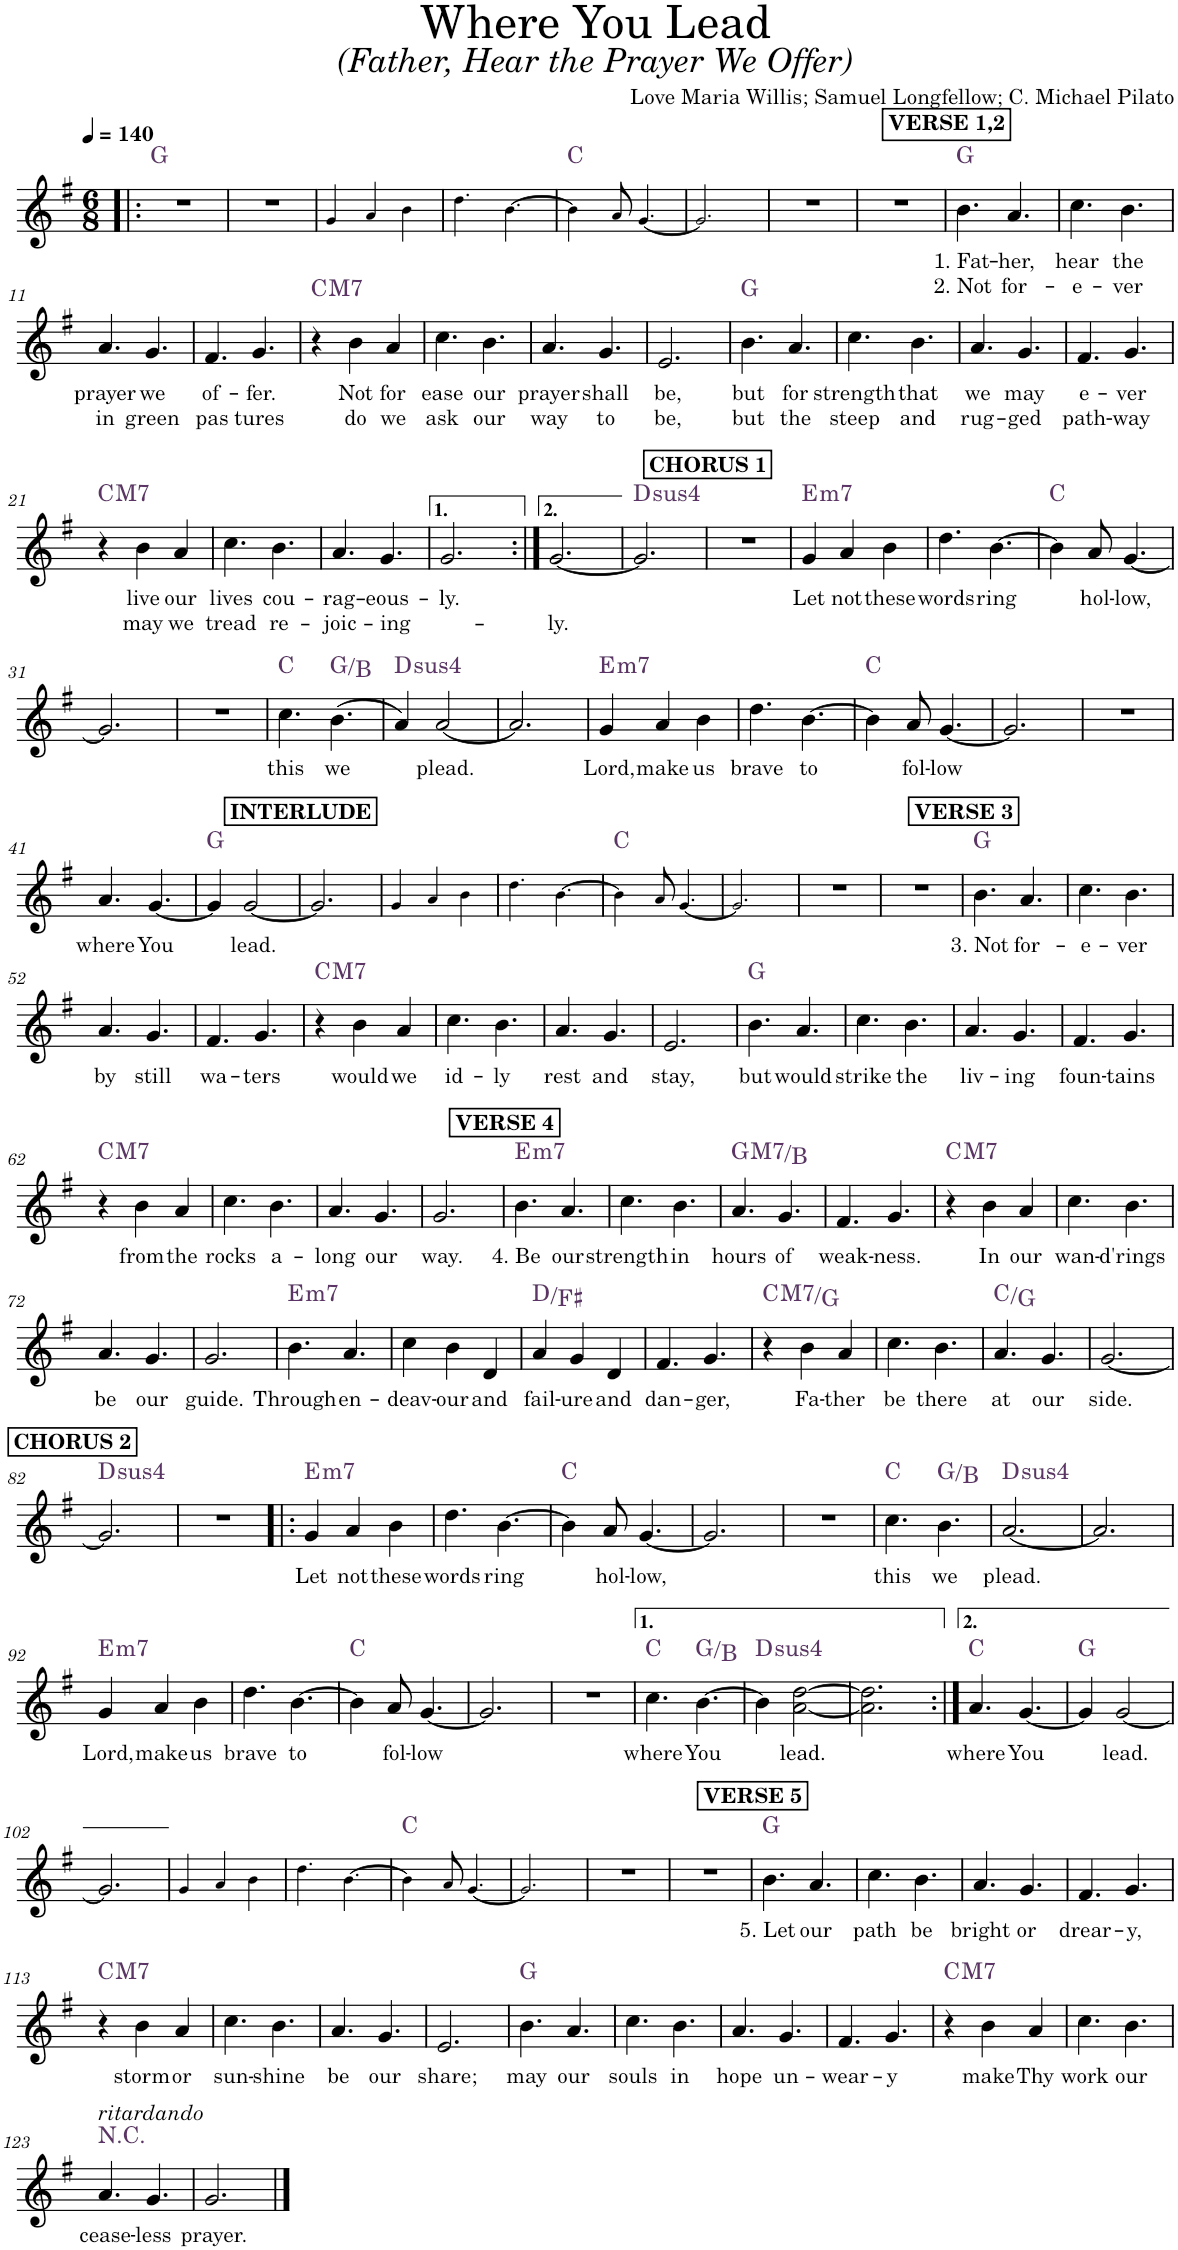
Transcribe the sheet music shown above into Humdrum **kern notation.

**kern	**text	**text	**harte
*part1	*part1	*part1	*part1
*staff1	*staff1	*staff1	*
*I"Piano	*	*	*
*I'Pno.	*	*	*
*clefG2	*	*	*
*k[f#]	*	*	*
*M6/8	*	*	*
*MM140	*	*	*
=1!|:	=1!|:	=1!|:	=1!|:
2.r	.	.	G:maj
=2	=2	=2	=2
2.r	.	.	.
=3	=3	=3	=3
4g!/	.	.	.
4a!/	.	.	.
4b!\	.	.	.
=4	=4	=4	=4
4.dd!\	.	.	.
[4.b!\	.	.	.
=5	=5	=5	=5
4b!\]	.	.	C:maj
8a!/	.	.	.
[4.g!/	.	.	.
=6	=6	=6	=6
2.g!/]	.	.	.
=7	=7	=7	=7
2.r	.	.	.
=8	=8	=8	=8
2.r	.	.	.
!!LO:REH:place=s1:a:B:cj:t=VERSE 1,2
=9	=9	=9	=9
!	!LO:LY:b	!LO:LY:b	!
4.b\	1. Fat-	2. Not	G:maj
!	!LO:LY:b	!LO:LY:b	!
4.a/	-her,	for-	.
=10	=10	=10	=10
!	!LO:LY:b	!LO:LY:b	!
4.cc\	hear	-e-	.
!	!LO:LY:b	!LO:LY:b	!
4.b\	the	-ver	.
!!LO:LB:g=z
=11	=11	=11	=11
!	!LO:LY:b	!LO:LY:b	!
4.a/	prayer	in	.
!	!LO:LY:b	!LO:LY:b	!
4.g/	we	green	.
=12	=12	=12	=12
!	!LO:LY:b	!LO:LY:b	!
4.f#/	of-	pas	.
!	!LO:LY:b	!LO:LY:b	!
4.g/	-fer.	tures	.
=13	=13	=13	=13
!	!	!	!LO:H:kt=M7
4r	.	.	C:maj7
!	!LO:LY:b	!LO:LY:b	!
4b\	Not	do	.
!	!LO:LY:b	!LO:LY:b	!
4a/	for	we	.
=14	=14	=14	=14
!	!LO:LY:b	!LO:LY:b	!
4.cc\	ease	ask	.
!	!LO:LY:b	!LO:LY:b	!
4.b\	our	our	.
=15	=15	=15	=15
!	!LO:LY:b	!LO:LY:b	!
4.a/	prayer	way	.
!	!LO:LY:b	!LO:LY:b	!
4.g/	shall	to	.
=16	=16	=16	=16
!	!LO:LY:b	!LO:LY:b	!
2.e/	be,	be,	.
=17	=17	=17	=17
!	!LO:LY:b	!LO:LY:b	!
4.b\	but	but	G:maj
!	!LO:LY:b	!LO:LY:b	!
4.a/	for	the	.
=18	=18	=18	=18
!	!LO:LY:b	!LO:LY:b	!
4.cc\	strength	steep	.
!	!LO:LY:b	!LO:LY:b	!
4.b\	that	and	.
=19	=19	=19	=19
!	!LO:LY:b	!LO:LY:b	!
4.a/	we	rug-	.
!	!LO:LY:b	!LO:LY:b	!
4.g/	may	-ged	.
=20	=20	=20	=20
!	!LO:LY:b	!LO:LY:b	!
4.f#/	e-	path-	.
!	!LO:LY:b	!LO:LY:b	!
4.g/	-ver	-way	.
!!LO:LB:g=z
=21	=21	=21	=21
!	!	!	!LO:H:kt=M7
4r	.	.	C:maj7
!	!LO:LY:b	!LO:LY:b	!
4b\	live	may	.
!	!LO:LY:b	!LO:LY:b	!
4a/	our	we	.
=22	=22	=22	=22
!	!LO:LY:b	!LO:LY:b	!
4.cc\	lives	tread	.
!	!LO:LY:b	!LO:LY:b	!
4.b\	cou-	re-	.
=23	=23	=23	=23
!	!LO:LY:b	!LO:LY:b	!
4.a/	-rag-	-joic-	.
!	!LO:LY:b	!LO:LY:b	!
4.g/	-eous-	-ing-	.
=24	=24	=24	=24
!	!LO:LY:b	!	!
2.g/	-ly.	.	.
=25:|!	=25:|!	=25:|!	=25:|!
!	!	!LO:LY:b	!
[2.g/	.	-ly.	.
=26	=26	=26	=26
!	!	!	!LO:H:kt=4
2.g/]	.	.	D:sus4
!!LO:REH:place=s1:a:B:cj:t=CHORUS 1
=27	=27	=27	=27
2.r	.	.	.
=28	=28	=28	=28
!	!LO:LY:b	!	!LO:H:kt=m7
4g/	Let	.	E:min7
!	!LO:LY:b	!	!
4a/	not	.	.
!	!LO:LY:b	!	!
4b\	these	.	.
=29	=29	=29	=29
!	!LO:LY:b	!	!
4.dd\	words	.	.
!	!LO:LY:b	!	!
[4.b\	ring	.	.
=30	=30	=30	=30
4b\]	.	.	C:maj
!	!LO:LY:b	!	!
8a/	hol-	.	.
!	!LO:LY:b	!	!
[4.g/	low,	.	.
!!LO:LB:g=z
=31	=31	=31	=31
2.g/]	.	.	.
=32	=32	=32	=32
2.r	.	.	.
=33	=33	=33	=33
!	!LO:LY:b	!	!
4.cc\	this	.	C:maj
!	!LO:LY:b	!	!
(4.b\	we	.	G:maj/3
=34	=34	=34	=34
!	!	!	!LO:H:kt=4
4a/)	.	.	D:sus4
!	!LO:LY:b	!	!
[2a/	plead.	.	.
=35	=35	=35	=35
2.a/]	.	.	.
=36	=36	=36	=36
!	!LO:LY:b	!	!LO:H:kt=m7
4g/	Lord,	.	E:min7
!	!LO:LY:b	!	!
4a/	make	.	.
!	!LO:LY:b	!	!
4b\	us	.	.
=37	=37	=37	=37
!	!LO:LY:b	!	!
4.dd\	brave	.	.
!	!LO:LY:b	!	!
[4.b\	to	.	.
=38	=38	=38	=38
4b\]	.	.	C:maj
!	!LO:LY:b	!	!
8a/	fol-	.	.
!	!LO:LY:b	!	!
[4.g/	-low	.	.
=39	=39	=39	=39
2.g/]	.	.	.
=40	=40	=40	=40
2.r	.	.	.
!!LO:LB:g=z
=41	=41	=41	=41
!	!LO:LY:b	!	!
4.a/	where	.	.
!	!LO:LY:b	!	!
[4.g/	You	.	.
=42	=42	=42	=42
4g/]	.	.	G:maj
!	!LO:LY:b	!	!
[2g/	lead.	.	.
!!LO:REH:place=s1:a:B:cj:t=INTERLUDE
=43	=43	=43	=43
2.g/]	.	.	.
=44	=44	=44	=44
4g!/	.	.	.
4a!/	.	.	.
4b!\	.	.	.
=45	=45	=45	=45
4.dd!\	.	.	.
[4.b!\	.	.	.
=46	=46	=46	=46
4b!\]	.	.	C:maj
8a!/	.	.	.
[4.g!/	.	.	.
=47	=47	=47	=47
2.g!/]	.	.	.
=48	=48	=48	=48
2.r	.	.	.
=49	=49	=49	=49
2.r	.	.	.
!!LO:REH:place=s1:a:B:cj:t=VERSE 3
=50	=50	=50	=50
!	!LO:LY:b	!	!
4.b\	3. Not	.	G:maj
!	!LO:LY:b	!	!
4.a/	for-	.	.
=51	=51	=51	=51
!	!LO:LY:b	!	!
4.cc\	-e-	.	.
!	!LO:LY:b	!	!
4.b\	-ver	.	.
!!LO:LB:g=z
=52	=52	=52	=52
!	!LO:LY:b	!	!
4.a/	by	.	.
!	!LO:LY:b	!	!
4.g/	still	.	.
=53	=53	=53	=53
!	!LO:LY:b	!	!
4.f#/	wa-	.	.
!	!LO:LY:b	!	!
4.g/	-ters	.	.
=54	=54	=54	=54
!	!	!	!LO:H:kt=M7
4r	.	.	C:maj7
!	!LO:LY:b	!	!
4b\	would	.	.
!	!LO:LY:b	!	!
4a/	we	.	.
=55	=55	=55	=55
!	!LO:LY:b	!	!
4.cc\	id-	.	.
!	!LO:LY:b	!	!
4.b\	-ly	.	.
=56	=56	=56	=56
!	!LO:LY:b	!	!
4.a/	rest	.	.
!	!LO:LY:b	!	!
4.g/	and	.	.
=57	=57	=57	=57
!	!LO:LY:b	!	!
2.e/	stay,	.	.
=58	=58	=58	=58
!	!LO:LY:b	!	!
4.b\	but	.	G:maj
!	!LO:LY:b	!	!
4.a/	would	.	.
=59	=59	=59	=59
!	!LO:LY:b	!	!
4.cc\	strike	.	.
!	!LO:LY:b	!	!
4.b\	the	.	.
=60	=60	=60	=60
!	!LO:LY:b	!	!
4.a/	liv-	.	.
!	!LO:LY:b	!	!
4.g/	-ing	.	.
=61	=61	=61	=61
!	!LO:LY:b	!	!
4.f#/	foun-	.	.
!	!LO:LY:b	!	!
4.g/	-tains	.	.
!!LO:LB:g=z
=62	=62	=62	=62
!	!	!	!LO:H:kt=M7
4r	.	.	C:maj7
!	!LO:LY:b	!	!
4b\	from	.	.
!	!LO:LY:b	!	!
4a/	the	.	.
=63	=63	=63	=63
!	!LO:LY:b	!	!
4.cc\	rocks	.	.
!	!LO:LY:b	!	!
4.b\	a-	.	.
=64	=64	=64	=64
!	!LO:LY:b	!	!
4.a/	-long	.	.
!	!LO:LY:b	!	!
4.g/	our	.	.
=65	=65	=65	=65
!	!LO:LY:b	!	!
2.g/	way.	.	.
!!LO:REH:place=s1:a:B:cj:t=VERSE 4
=66	=66	=66	=66
!	!LO:LY:b	!	!LO:H:kt=m7
4.b\	4. Be	.	E:min7
!	!LO:LY:b	!	!
4.a/	our	.	.
=67	=67	=67	=67
!	!LO:LY:b	!	!
4.cc\	strength	.	.
!	!LO:LY:b	!	!
4.b\	in	.	.
=68	=68	=68	=68
!	!LO:LY:b	!	!LO:H:kt=M7
4.a/	hours	.	G:maj7/3
!	!LO:LY:b	!	!
4.g/	of	.	.
=69	=69	=69	=69
!	!LO:LY:b	!	!
4.f#/	weak-	.	.
!	!LO:LY:b	!	!
4.g/	-ness.	.	.
=70	=70	=70	=70
!	!	!	!LO:H:kt=M7
4r	.	.	C:maj7
!	!LO:LY:b	!	!
4b\	In	.	.
!	!LO:LY:b	!	!
4a/	our	.	.
=71	=71	=71	=71
!	!LO:LY:b	!	!
4.cc\	wan-	.	.
!	!LO:LY:b	!	!
4.b\	-d'rings	.	.
!!LO:LB:g=z
=72	=72	=72	=72
!	!LO:LY:b	!	!
4.a/	be	.	.
!	!LO:LY:b	!	!
4.g/	our	.	.
=73	=73	=73	=73
!	!LO:LY:b	!	!
2.g/	guide.	.	.
=74	=74	=74	=74
!	!LO:LY:b	!	!LO:H:kt=m7
4.b\	Through	.	E:min7
!	!LO:LY:b	!	!
4.a/	en-	.	.
=75	=75	=75	=75
!	!LO:LY:b	!	!
4cc\	-deav-	.	.
!	!LO:LY:b	!	!
4b\	-our	.	.
!	!LO:LY:b	!	!
4d/	and	.	.
=76	=76	=76	=76
!	!LO:LY:b	!	!
4a/	fail-	.	D:maj/3
!	!LO:LY:b	!	!
4g/	-ure	.	.
!	!LO:LY:b	!	!
4d/	and	.	.
=77	=77	=77	=77
!	!LO:LY:b	!	!
4.f#/	dan-	.	.
!	!LO:LY:b	!	!
4.g/	-ger,	.	.
=78	=78	=78	=78
!	!	!	!LO:H:kt=M7
4r	.	.	C:maj7/5
!	!LO:LY:b	!	!
4b\	Fa-	.	.
!	!LO:LY:b	!	!
4a/	-ther	.	.
=79	=79	=79	=79
!	!LO:LY:b	!	!
4.cc\	be	.	.
!	!LO:LY:b	!	!
4.b\	there	.	.
=80	=80	=80	=80
!	!LO:LY:b	!	!
4.a/	at	.	C:maj/5
!	!LO:LY:b	!	!
4.g/	our	.	.
=81	=81	=81	=81
!	!LO:LY:b	!	!
[2.g/	side.	.	.
!!LO:LB:g=z
!!LO:REH:place=s1:a:B:cj:t=CHORUS 2
=82	=82	=82	=82
!	!	!	!LO:H:kt=4
2.g/]	.	.	D:sus4
=83	=83	=83	=83
2.r	.	.	.
=84!|:	=84!|:	=84!|:	=84!|:
!	!LO:LY:b	!	!LO:H:kt=m7
4g/	Let	.	E:min7
!	!LO:LY:b	!	!
4a/	not	.	.
!	!LO:LY:b	!	!
4b\	these	.	.
=85	=85	=85	=85
!	!LO:LY:b	!	!
4.dd\	words	.	.
!	!LO:LY:b	!	!
[4.b\	ring	.	.
=86	=86	=86	=86
4b\]	.	.	C:maj
!	!LO:LY:b	!	!
8a/	hol-	.	.
!	!LO:LY:b	!	!
[4.g/	low,	.	.
=87	=87	=87	=87
2.g/]	.	.	.
=88	=88	=88	=88
2.r	.	.	.
=89	=89	=89	=89
!	!LO:LY:b	!	!
4.cc\	this	.	C:maj
!	!LO:LY:b	!	!
4.b\	we	.	G:maj/3
=90	=90	=90	=90
!	!LO:LY:b	!	!LO:H:kt=4
[2.a/	plead.	.	D:sus4
=91	=91	=91	=91
2.a/]	.	.	.
!!LO:LB:g=z
=92	=92	=92	=92
!	!LO:LY:b	!	!LO:H:kt=m7
4g/	Lord,	.	E:min7
!	!LO:LY:b	!	!
4a/	make	.	.
!	!LO:LY:b	!	!
4b\	us	.	.
=93	=93	=93	=93
!	!LO:LY:b	!	!
4.dd\	brave	.	.
!	!LO:LY:b	!	!
[4.b\	to	.	.
=94	=94	=94	=94
4b\]	.	.	C:maj
!	!LO:LY:b	!	!
8a/	fol-	.	.
!	!LO:LY:b	!	!
[4.g/	-low	.	.
=95	=95	=95	=95
2.g/]	.	.	.
=96	=96	=96	=96
2.r	.	.	.
=97	=97	=97	=97
!	!LO:LY:b	!	!
4.cc\	where	.	C:maj
!	!LO:LY:b	!	!
[4.b\	You	.	G:maj/3
=98	=98	=98	=98
!	!	!	!LO:H:kt=4
4b\]	.	.	D:sus4
!	!LO:LY:b	!	!
[2a\ [2dd\	lead.	.	.
=99	=99	=99	=99
2.a\] 2.dd\]	.	.	.
=100:|!	=100:|!	=100:|!	=100:|!
!	!LO:LY:b	!	!
4.a/	where	.	C:maj
!	!LO:LY:b	!	!
[4.g/	You	.	.
=101	=101	=101	=101
4g/]	.	.	G:maj
!	!LO:LY:b	!	!
[2g/	lead.	.	.
!!LO:LB:g=z
=102	=102	=102	=102
2.g/]	.	.	.
=103	=103	=103	=103
4g!/	.	.	.
4a!/	.	.	.
4b!\	.	.	.
=104	=104	=104	=104
4.dd!\	.	.	.
[4.b!\	.	.	.
=105	=105	=105	=105
4b!\]	.	.	C:maj
8a!/	.	.	.
[4.g!/	.	.	.
=106	=106	=106	=106
2.g!/]	.	.	.
=107	=107	=107	=107
2.r	.	.	.
=108	=108	=108	=108
2.r	.	.	.
!!LO:REH:place=s1:a:B:cj:t=VERSE 5
=109	=109	=109	=109
!	!LO:LY:b	!	!
4.b\	5. Let	.	G:maj
!	!LO:LY:b	!	!
4.a/	our	.	.
=110	=110	=110	=110
!	!LO:LY:b	!	!
4.cc\	path	.	.
!	!LO:LY:b	!	!
4.b\	be	.	.
=111	=111	=111	=111
!	!LO:LY:b	!	!
4.a/	bright	.	.
!	!LO:LY:b	!	!
4.g/	or	.	.
=112	=112	=112	=112
!	!LO:LY:b	!	!
4.f#/	drear-	.	.
!	!LO:LY:b	!	!
4.g/	-y,	.	.
!!LO:LB:g=z
=113	=113	=113	=113
!	!	!	!LO:H:kt=M7
4r	.	.	C:maj7
!	!LO:LY:b	!	!
4b\	storm	.	.
!	!LO:LY:b	!	!
4a/	or	.	.
=114	=114	=114	=114
!	!LO:LY:b	!	!
4.cc\	sun-	.	.
!	!LO:LY:b	!	!
4.b\	-shine	.	.
=115	=115	=115	=115
!	!LO:LY:b	!	!
4.a/	be	.	.
!	!LO:LY:b	!	!
4.g/	our	.	.
=116	=116	=116	=116
!	!LO:LY:b	!	!
2.e/	share;	.	.
=117	=117	=117	=117
!	!LO:LY:b	!	!
4.b\	may	.	G:maj
!	!LO:LY:b	!	!
4.a/	our	.	.
=118	=118	=118	=118
!	!LO:LY:b	!	!
4.cc\	souls	.	.
!	!LO:LY:b	!	!
4.b\	in	.	.
=119	=119	=119	=119
!	!LO:LY:b	!	!
4.a/	hope	.	.
!	!LO:LY:b	!	!
4.g/	un-	.	.
=120	=120	=120	=120
!	!LO:LY:b	!	!
4.f#/	-wear-	.	.
!	!LO:LY:b	!	!
4.g/	-y	.	.
=121	=121	=121	=121
!	!	!	!LO:H:kt=M7
4r	.	.	C:maj7
!	!LO:LY:b	!	!
4b\	make	.	.
!	!LO:LY:b	!	!
4a/	Thy	.	.
=122	=122	=122	=122
!	!LO:LY:b	!	!
4.cc\	work	.	.
!	!LO:LY:b	!	!
4.b\	our	.	.
!!LO:LB:g=z
=123	=123	=123	=123
!LO:TX:a:i:t=ritardando	!	!	!
!	!LO:LY:b	!	!LO:H:kt=N.C.
4.a/	cease-	.	N
!	!LO:LY:b	!	!
4.g/	-less	.	.
=124	=124	=124	=124
!	!LO:LY:b	!	!
2.g/	prayer.	.	.
==	==	==	==
*-	*-	*-	*-
